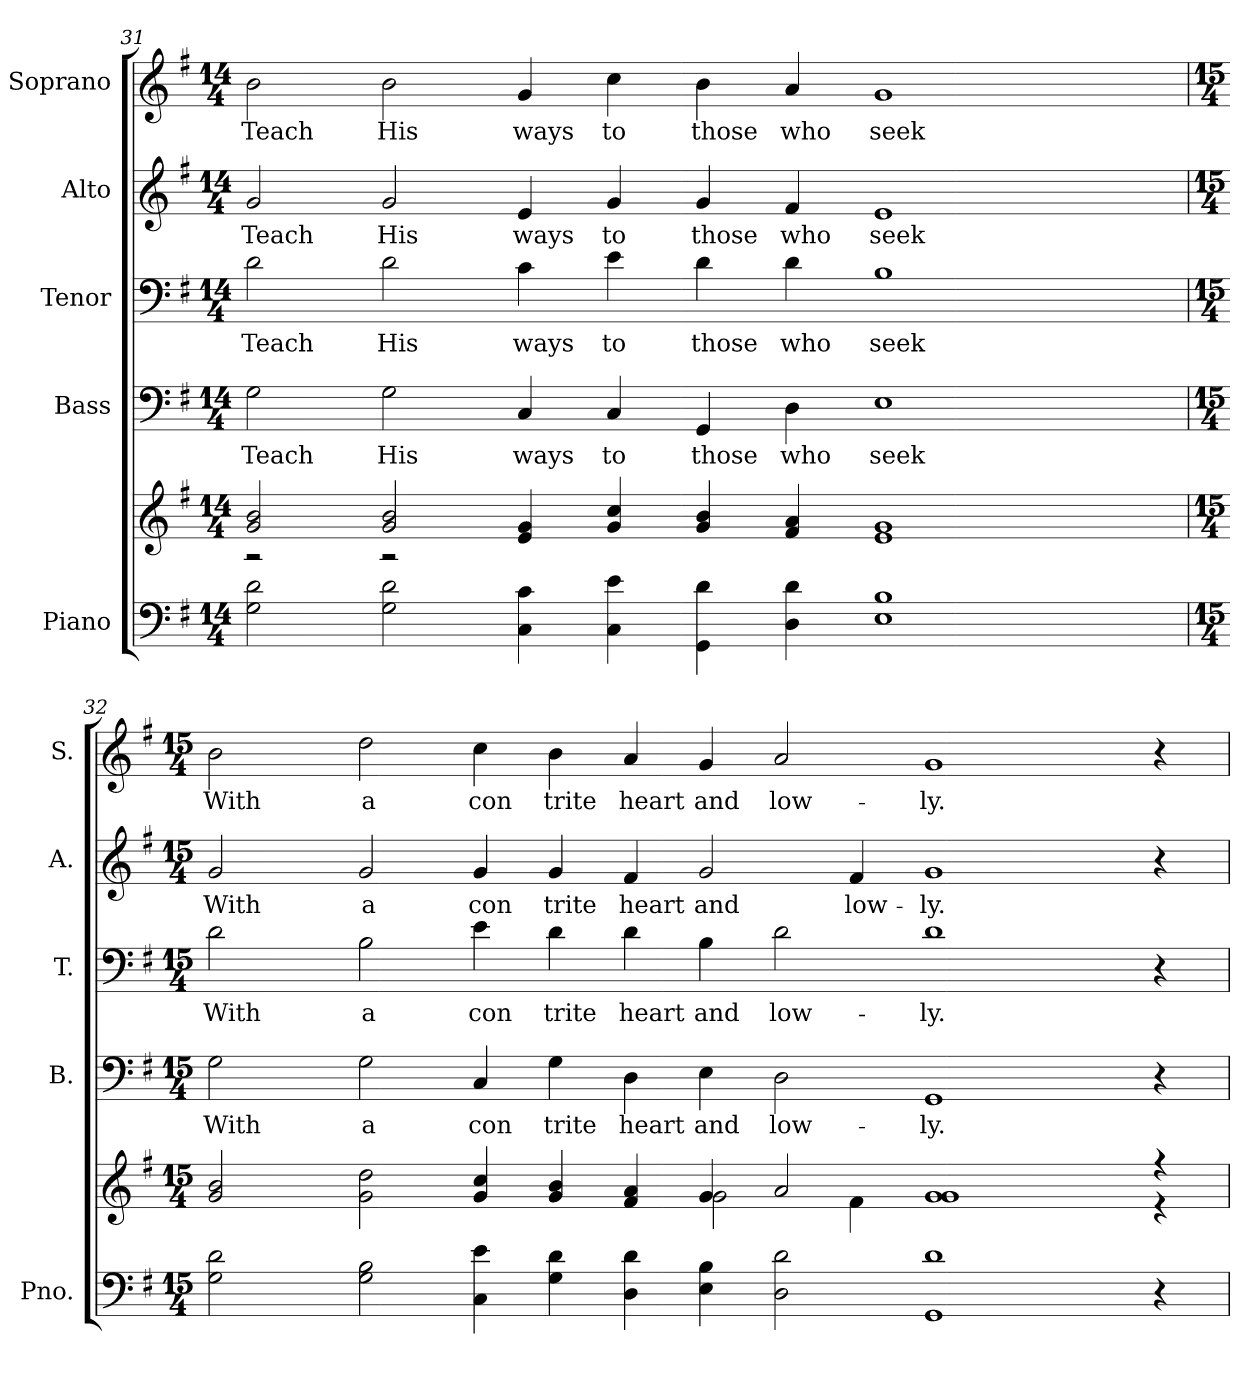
**kern	**kern	**kern	**text	**kern	**text	**kern	**text	**kern	**text
*part5	*part5	*part4	*part4	*part3	*part3	*part2	*part2	*part1	*part1
*staff6	*staff5	*staff4	*staff4	*staff3	*staff3	*staff2	*staff2	*staff1	*staff1
*I"Piano	*	*I"Bass	*	*I"Tenor	*	*I"Alto	*	*I"Soprano	*
*I'Pno.	*	*I'B.	*	*I'T.	*	*I'A.	*	*I'S.	*
!!LO:PB:g=z
*clefF4	*clefG2	*clefF4	*	*clefF4	*	*clefG2	*	*clefG2	*
*k[f#]	*k[f#]	*k[f#]	*	*k[f#]	*	*k[f#]	*	*k[f#]	*
*G:	*G:	*G:	*	*G:	*	*G:	*	*G:	*
*M14/4	*M14/4	*M14/4	*	*M14/4	*	*M14/4	*	*M14/4	*
=31	=31	=31	=31	=31	=31	=31	=31	=31	=31
*	*^	*	*	*	*	*	*	*	*
!	!	!	!	!LO:LY:b:color=#000000	!	!	!	!	!	!
!	!	!	!	!	!	!LO:LY:b:color=#000000	!	!	!	!
!	!	!	!	!	!	!	!	!LO:LY:b:color=#000000	!	!
!	!	!	!	!	!	!	!	!	!	!LO:LY:b:color=#000000
2Gi\ 2di	2gi/ 2bi	2r	2Gi\	Teach	2di\	Teach	2gi/	Teach	2bi\	Teach
!	!	!	!	!LO:LY:b:color=#000000	!	!	!	!	!	!
!	!	!	!	!	!	!LO:LY:b:color=#000000	!	!	!	!
!	!	!	!	!	!	!	!	!LO:LY:b:color=#000000	!	!
!	!	!	!	!	!	!	!	!	!	!LO:LY:b:color=#000000
2Gi\ 2di	2gi/ 2bi	2r	2Gi\	His	2di\	His	2gi/	His	2bi\	His
!	!	!	!	!LO:LY:b:color=#000000	!	!	!	!	!	!
!	!	!	!	!	!	!LO:LY:b:color=#000000	!	!	!	!
!	!	!	!	!	!	!	!	!LO:LY:b:color=#000000	!	!
!	!	!	!	!	!	!	!	!	!	!LO:LY:b:color=#000000
4Ci\ 4ci	4ei/ 4gi	1ryy	4Ci/	ways	4ci\	ways	4ei/	ways	4gi/	ways
!	!	!	!	!LO:LY:b:color=#000000	!	!	!	!	!	!
!	!	!	!	!	!	!LO:LY:b:color=#000000	!	!	!	!
!	!	!	!	!	!	!	!	!LO:LY:b:color=#000000	!	!
!	!	!	!	!	!	!	!	!	!	!LO:LY:b:color=#000000
4Ci\ 4ei	4gi/ 4cci	.	4Ci/	to	4ei\	to	4gi/	to	4cci\	to
!	!	!	!	!LO:LY:b:color=#000000	!	!	!	!	!	!
!	!	!	!	!	!	!LO:LY:b:color=#000000	!	!	!	!
!	!	!	!	!	!	!	!	!LO:LY:b:color=#000000	!	!
!	!	!	!	!	!	!	!	!	!	!LO:LY:b:color=#000000
4GGi\ 4di	4gi/ 4bi	.	4GGi/	those	4di\	those	4gi/	those	4bi\	those
!	!	!	!	!LO:LY:b:color=#000000	!	!	!	!	!	!
!	!	!	!	!	!	!LO:LY:b:color=#000000	!	!	!	!
!	!	!	!	!	!	!	!	!LO:LY:b:color=#000000	!	!
!	!	!	!	!	!	!	!	!	!	!LO:LY:b:color=#000000
4Di\ 4di	4f#i/ 4ai	.	4Di\	who	4di\	who	4f#i/	who	4ai/	who
!	!	!	!	!LO:LY:b:color=#000000	!	!	!	!	!	!
!	!	!	!	!	!	!LO:LY:b:color=#000000	!	!	!	!
!	!	!	!	!	!	!	!	!LO:LY:b:color=#000000	!	!
!	!	!	!	!	!	!	!	!	!	!LO:LY:b:color=#000000
1Ei 1Bi	1ei 1gi	2ryy	1Ei	seek	1Bi	seek	1ei	seek	1gi	seek
.	.	4ryy	.	.	.	.	.	.	.	.
.	.	4ryy	.	.	.	.	.	.	.	.
=32	=32	=32	=32	=32	=32	=32	=32	=32	=32	=32
*M15/4	*M15/4	*	*M15/4	*	*M15/4	*	*M15/4	*	*M15/4	*
!	!	!	!	!LO:LY:b:color=#000000	!	!	!	!	!	!
!	!	!	!	!	!	!LO:LY:b:color=#000000	!	!	!	!
!	!	!	!	!	!	!	!	!LO:LY:b:color=#000000	!	!
!	!	!	!	!	!	!	!	!	!	!LO:LY:b:color=#000000
2Gi\ 2di	2gi/ 2bi	4ryy	2Gi\	With	2di\	With	2gi/	With	2bi\	With
.	.	4ryy	.	.	.	.	.	.	.	.
!	!	!	!	!LO:LY:b:color=#000000	!	!	!	!	!	!
!	!	!	!	!	!	!LO:LY:b:color=#000000	!	!	!	!
!	!	!	!	!	!	!	!	!LO:LY:b:color=#000000	!	!
!	!	!	!	!	!	!	!	!	!	!LO:LY:b:color=#000000
2Gi\ 2Bi	2gi\ 2ddi	2ryy	2Gi\	a	2Bi\	a	2gi/	a	2ddi\	a
!	!	!	!	!LO:LY:b:color=#000000	!	!	!	!	!	!
!	!	!	!	!	!	!LO:LY:b:color=#000000	!	!	!	!
!	!	!	!	!	!	!	!	!LO:LY:b:color=#000000	!	!
!	!	!	!	!	!	!	!	!	!	!LO:LY:b:color=#000000
4Ci\ 4ei	4gi/ 4cci	2ryy	4Ci/	con	4ei\	con	4gi/	con	4cci\	con
!	!	!	!	!LO:LY:b:color=#000000	!	!	!	!	!	!
!	!	!	!	!	!	!LO:LY:b:color=#000000	!	!	!	!
!	!	!	!	!	!	!	!	!LO:LY:b:color=#000000	!	!
!	!	!	!	!	!	!	!	!	!	!LO:LY:b:color=#000000
4Gi\ 4di	4gi/ 4bi	.	4Gi\	trite	4di\	trite	4gi/	trite	4bi\	trite
!	!	!	!	!LO:LY:b:color=#000000	!	!	!	!	!	!
!	!	!	!	!	!	!LO:LY:b:color=#000000	!	!	!	!
!	!	!	!	!	!	!	!	!LO:LY:b:color=#000000	!	!
!	!	!	!	!	!	!	!	!	!	!LO:LY:b:color=#000000
4Di\ 4di	4f#i/ 4ai	4ryy	4Di\	heart	4di\	heart	4f#i/	heart	4ai/	heart
!	!	!	!	!LO:LY:b:color=#000000	!	!	!	!	!	!
!	!	!	!	!	!	!LO:LY:b:color=#000000	!	!	!	!
!	!	!	!	!	!	!	!	!LO:LY:b:color=#000000	!	!
!	!	!	!	!	!	!	!	!	!	!LO:LY:b:color=#000000
4Ei\ 4Bi	4gi/	2gi\	4Ei\	and	4Bi\	and	2gi/	and	4gi/	and
!	!	!	!	!LO:LY:b:color=#000000	!	!	!	!	!	!
!	!	!	!	!	!	!LO:LY:b:color=#000000	!	!	!	!
!	!	!	!	!	!	!	!	!	!	!LO:LY:b:color=#000000
2Di\ 2di	2ai/	.	2Di\	low-	2di\	low-	.	.	2ai/	low-
!	!	!	!	!	!	!	!	!LO:LY:b:color=#000000	!	!
.	.	4f#i\	.	.	.	.	4f#i/	low-	.	.
!	!	!	!	!LO:LY:b:color=#000000	!	!	!	!	!	!
!	!	!	!	!	!	!LO:LY:b:color=#000000	!	!	!	!
!	!	!	!	!	!	!	!	!LO:LY:b:color=#000000	!	!
!	!	!	!	!	!	!	!	!	!	!LO:LY:b:color=#000000
1GGi 1di	1gi 1gi	2ryy	1GGi	-ly.	1di	-ly.	1gi	-ly.	1gi	-ly.
.	.	2ryy	.	.	.	.	.	.	.	.
4r	4r	4r	4r	.	4r	.	4r	.	4r	.
*	*v	*v	*	*	*	*	*	*	*	*
=	=	=	=	=	=	=	=	=	=
*-	*-	*-	*-	*-	*-	*-	*-	*-	*-
